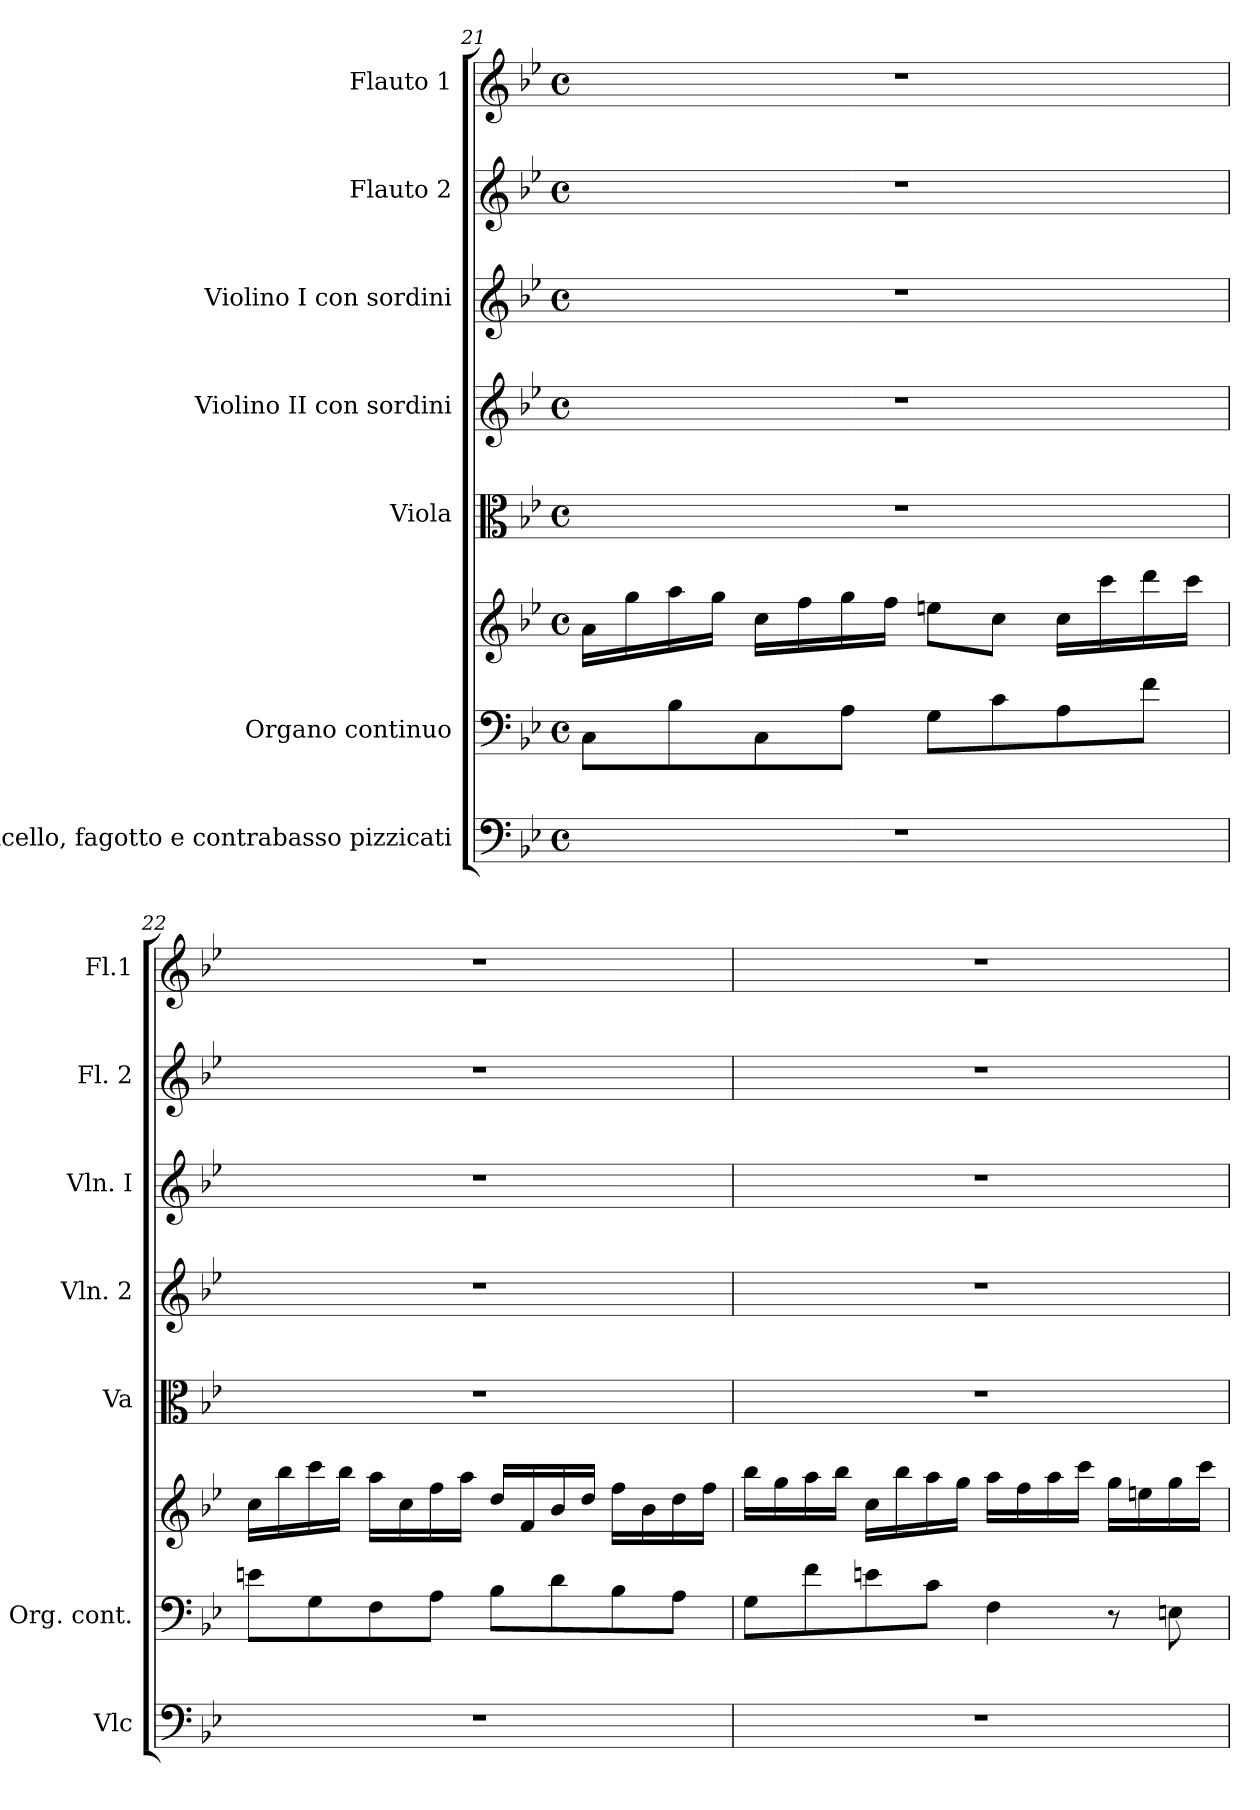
**kern	**kern	**kern	**kern	**kern	**kern	**kern	**kern
*part7	*part6	*part6	*part5	*part4	*part3	*part2	*part1
*staff8	*staff7	*staff6	*staff5	*staff4	*staff3	*staff2	*staff1
*I"Violoncello, fagotto e contrabasso pizzicati	*I"Organo  continuo	*	*I"Viola	*I"Violino II con sordini	*I"Violino I  con sordini	*I"Flauto 2	*I"Flauto 1
*I'Vlc	*I'Org.  cont.	*	*I'Va	*I'Vln. 2	*I'Vln. I	*I'Fl. 2	*I'Fl.1
!!LO:LB:g=z
*clefF4	*clefF4	*clefG2	*clefC3	*clefG2	*clefG2	*clefG2	*clefG2
*k[b-e-]	*k[b-e-]	*k[b-e-]	*k[b-e-]	*k[b-e-]	*k[b-e-]	*k[b-e-]	*k[b-e-]
*M4/4	*M4/4	*M4/4	*M4/4	*M4/4	*M4/4	*M4/4	*M4/4
*met(c)	*met(c)	*met(c)	*met(c)	*met(c)	*met(c)	*met(c)	*met(c)
=21	=21	=21	=21	=21	=21	=21	=21
*	*^	*	*	*	*	*	*
1r	2ryy	8C\L	16a\LL	1r	1r	1r	1r	1r
.	.	.	16gg\	.	.	.	.	.
.	.	8B-\	16aa\	.	.	.	.	.
.	.	.	16gg\JJ	.	.	.	.	.
.	.	8C\	16cc\LL	.	.	.	.	.
.	.	.	16ff\	.	.	.	.	.
.	.	8A\J	16gg\	.	.	.	.	.
.	.	.	16ff\JJ	.	.	.	.	.
.	2ryy	8G\L	8een\L	.	.	.	.	.
.	.	8c\	8cc\J	.	.	.	.	.
.	.	8A\	16cc\LL	.	.	.	.	.
.	.	.	16ccc\	.	.	.	.	.
.	.	8f\J	16ddd\	.	.	.	.	.
.	.	.	16ccc\JJ	.	.	.	.	.
=22	=22	=22	=22	=22	=22	=22	=22	=22
1r	2ryy	8en\L	16cc\LL	1r	1r	1r	1r	1r
.	.	.	16bb-\	.	.	.	.	.
.	.	8G\	16ccc\	.	.	.	.	.
.	.	.	16bb-\JJ	.	.	.	.	.
.	.	8F\	16aa\LL	.	.	.	.	.
.	.	.	16cc\	.	.	.	.	.
.	.	8A\J	16ff\	.	.	.	.	.
.	.	.	16aa\JJ	.	.	.	.	.
.	2ryy	8B-\L	16dd/LL	.	.	.	.	.
.	.	.	16f/	.	.	.	.	.
.	.	8d\	16b-/	.	.	.	.	.
.	.	.	16dd/JJ	.	.	.	.	.
.	.	8B-\	16ff\LL	.	.	.	.	.
.	.	.	16b-\	.	.	.	.	.
.	.	8A\J	16dd\	.	.	.	.	.
.	.	.	16ff\JJ	.	.	.	.	.
*	*v	*v	*	*	*	*	*	*
=23	=23	=23	=23	=23	=23	=23	=23
1r	8G\L	16bb-\LL	1r	1r	1r	1r	1r
.	.	16gg\	.	.	.	.	.
.	8f\	16aa\	.	.	.	.	.
.	.	16bb-\JJ	.	.	.	.	.
.	8en\	16cc\LL	.	.	.	.	.
.	.	16bb-\	.	.	.	.	.
.	8c\J	16aa\	.	.	.	.	.
.	.	16gg\JJ	.	.	.	.	.
.	4F\	16aa\LL	.	.	.	.	.
.	.	16ff\	.	.	.	.	.
.	.	16aa\	.	.	.	.	.
.	.	16ccc\JJ	.	.	.	.	.
.	8r	16gg\LL	.	.	.	.	.
.	.	16een\	.	.	.	.	.
.	8En\	16gg\	.	.	.	.	.
.	.	16ccc\JJ	.	.	.	.	.
=	=	=	=	=	=	=	=
*-	*-	*-	*-	*-	*-	*-	*-
